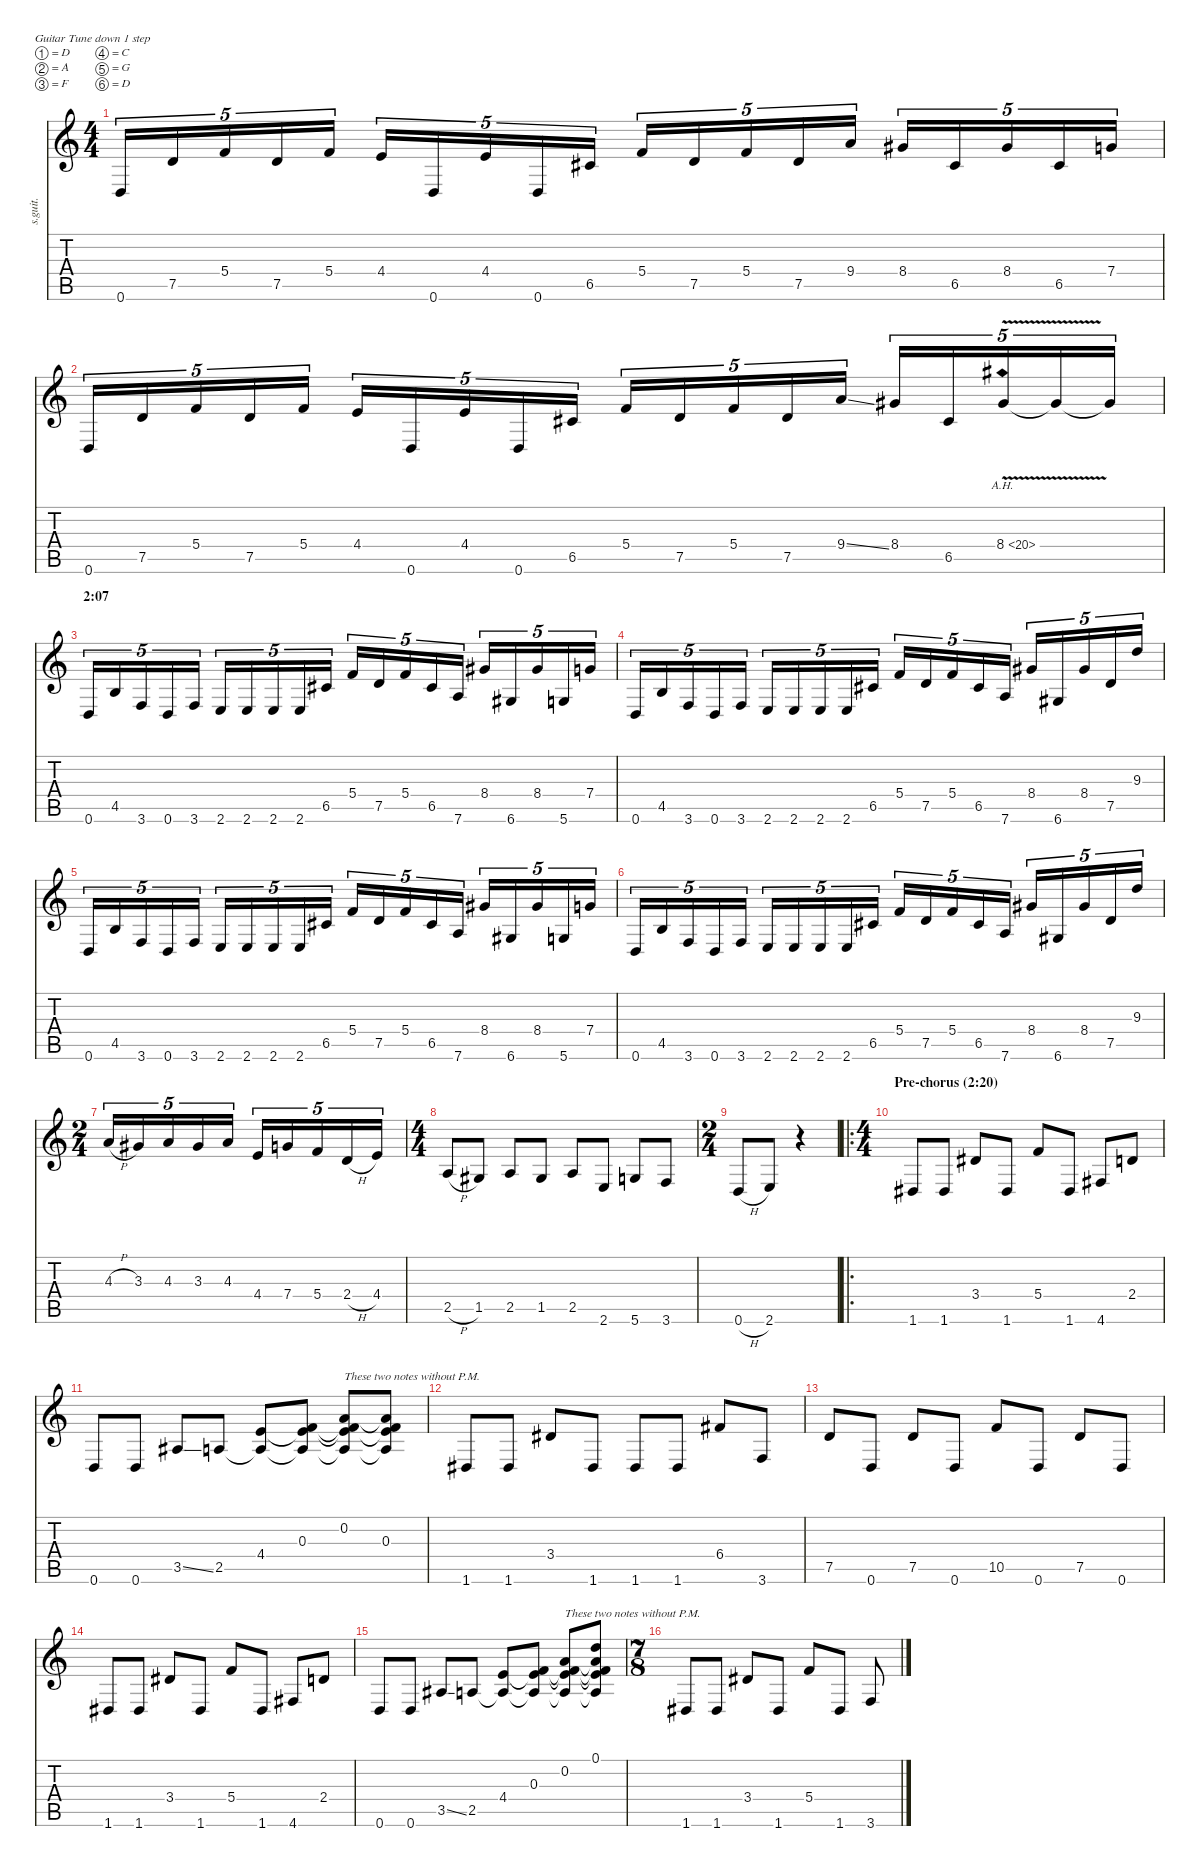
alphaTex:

\defaultSystemsLayout 4
\hideDynamics
\bracketExtendMode nobrackets
\track ("Guitar I" "s.guit.") {instrument distortionguitar}
\staff {score tabs}
\tuning (D4 A3 F3 C3 G2 D2)
\ts (4 4)
\tempo (96 hide)
\clef g2
\ks c
0.6.16{tu (5 4) lyrics (0 "") lyrics (1 "") lyrics (2 "") lyrics (3 "") lyrics (4 "") dy f} 7.5.16{tu (5 4) lyrics (0 "") lyrics (1 "") lyrics (2 "") lyrics (3 "") lyrics (4 "")} 5.4.16{tu (5 4) lyrics (0 "") lyrics (1 "") lyrics (2 "") lyrics (3 "") lyrics (4 "")} 7.5.16{tu (5 4) lyrics (0 "") lyrics (1 "") lyrics (2 "") lyrics (3 "") lyrics (4 "")} 5.4.16{tu (5 4) lyrics (0 "") lyrics (1 "") lyrics (2 "") lyrics (3 "") lyrics (4 "")} 4.4.16{tu (5 4) lyrics (0 "") lyrics (1 "") lyrics (2 "") lyrics (3 "") lyrics (4 "")} 0.6.16{tu (5 4) lyrics (0 "") lyrics (1 "") lyrics (2 "") lyrics (3 "") lyrics (4 "")} 4.4.16{tu (5 4) lyrics (0 "") lyrics (1 "") lyrics (2 "") lyrics (3 "") lyrics (4 "")} 0.6.16{tu (5 4) lyrics (0 "") lyrics (1 "") lyrics (2 "") lyrics (3 "") lyrics (4 "")} 6.5{acc #}.16{tu (5 4) lyrics (0 "") lyrics (1 "") lyrics (2 "") lyrics (3 "") lyrics (4 "")} 5.4.16{tu (5 4) lyrics (0 "") lyrics (1 "") lyrics (2 "") lyrics (3 "") lyrics (4 "")} 7.5.16{tu (5 4) lyrics (0 "") lyrics (1 "") lyrics (2 "") lyrics (3 "") lyrics (4 "")} 5.4.16{tu (5 4) lyrics (0 "") lyrics (1 "") lyrics (2 "") lyrics (3 "") lyrics (4 "")} 7.5.16{tu (5 4) lyrics (0 "") lyrics (1 "") lyrics (2 "") lyrics (3 "") lyrics (4 "")} 9.4.16{tu (5 4) lyrics (0 "") lyrics (1 "") lyrics (2 "") lyrics (3 "") lyrics (4 "")} 8.4{acc #}.16{tu (5 4) lyrics (0 "") lyrics (1 "") lyrics (2 "") lyrics (3 "") lyrics (4 "")} 6.5{acc #}.16{tu (5 4) lyrics (0 "") lyrics (1 "") lyrics (2 "") lyrics (3 "") lyrics (4 "")} 8.4{acc #}.16{tu (5 4) lyrics (0 "") lyrics (1 "") lyrics (2 "") lyrics (3 "") lyrics (4 "")} 6.5{acc #}.16{tu (5 4) lyrics (0 "") lyrics (1 "") lyrics (2 "") lyrics (3 "") lyrics (4 "")} 7.4.16{tu (5 4) lyrics (0 "") lyrics (1 "") lyrics (2 "") lyrics (3 "") lyrics (4 "")} |
0.6.16{tu (5 4) lyrics (0 "") lyrics (1 "") lyrics (2 "") lyrics (3 "") lyrics (4 "")} 7.5.16{tu (5 4) lyrics (0 "") lyrics (1 "") lyrics (2 "") lyrics (3 "") lyrics (4 "")} 5.4.16{tu (5 4) lyrics (0 "") lyrics (1 "") lyrics (2 "") lyrics (3 "") lyrics (4 "")} 7.5.16{tu (5 4) lyrics (0 "") lyrics (1 "") lyrics (2 "") lyrics (3 "") lyrics (4 "")} 5.4.16{tu (5 4) lyrics (0 "") lyrics (1 "") lyrics (2 "") lyrics (3 "") lyrics (4 "")} 4.4.16{tu (5 4) lyrics (0 "") lyrics (1 "") lyrics (2 "") lyrics (3 "") lyrics (4 "")} 0.6.16{tu (5 4) lyrics (0 "") lyrics (1 "") lyrics (2 "") lyrics (3 "") lyrics (4 "")} 4.4.16{tu (5 4) lyrics (0 "") lyrics (1 "") lyrics (2 "") lyrics (3 "") lyrics (4 "")} 0.6.16{tu (5 4) lyrics (0 "") lyrics (1 "") lyrics (2 "") lyrics (3 "") lyrics (4 "")} 6.5{acc #}.16{tu (5 4) lyrics (0 "") lyrics (1 "") lyrics (2 "") lyrics (3 "") lyrics (4 "")} 5.4.16{tu (5 4) lyrics (0 "") lyrics (1 "") lyrics (2 "") lyrics (3 "") lyrics (4 "")} 7.5.16{tu (5 4) lyrics (0 "") lyrics (1 "") lyrics (2 "") lyrics (3 "") lyrics (4 "")} 5.4.16{tu (5 4) lyrics (0 "") lyrics (1 "") lyrics (2 "") lyrics (3 "") lyrics (4 "")} 7.5.16{tu (5 4) lyrics (0 "") lyrics (1 "") lyrics (2 "") lyrics (3 "") lyrics (4 "")} 9.4{ss}.16{tu (5 4) lyrics (0 "") lyrics (1 "") lyrics (2 "") lyrics (3 "") lyrics (4 "")} 8.4{acc #}.16{tu (5 4) lyrics (0 "") lyrics (1 "") lyrics (2 "") lyrics (3 "") lyrics (4 "")} 6.5{acc #}.16{tu (5 4) lyrics (0 "") lyrics (1 "") lyrics (2 "") lyrics (3 "") lyrics (4 "")} 8.4{ah 12 v acc #}.16{tu (5 4) lyrics (0 "") lyrics (1 "") lyrics (2 "") lyrics (3 "") lyrics (4 "")} 8.4{t acc #}.16{tu (5 4) lyrics (0 "") lyrics (1 "") lyrics (2 "") lyrics (3 "") lyrics (4 "")} 8.4{t acc #}.16{tu (5 4) lyrics (0 "") lyrics (1 "") lyrics (2 "") lyrics (3 "") lyrics (4 "")} |
\section ("" "2:07")
0.6.16{tu (5 4) lyrics (0 "") lyrics (1 "") lyrics (2 "") lyrics (3 "") lyrics (4 "")} 4.5.16{tu (5 4) lyrics (0 "") lyrics (1 "") lyrics (2 "") lyrics (3 "") lyrics (4 "")} 3.6.16{tu (5 4) lyrics (0 "") lyrics (1 "") lyrics (2 "") lyrics (3 "") lyrics (4 "")} 0.6.16{tu (5 4) lyrics (0 "") lyrics (1 "") lyrics (2 "") lyrics (3 "") lyrics (4 "")} 3.6.16{tu (5 4) lyrics (0 "") lyrics (1 "") lyrics (2 "") lyrics (3 "") lyrics (4 "")} 2.6.16{tu (5 4) lyrics (0 "") lyrics (1 "") lyrics (2 "") lyrics (3 "") lyrics (4 "")} 2.6.16{tu (5 4) lyrics (0 "") lyrics (1 "") lyrics (2 "") lyrics (3 "") lyrics (4 "")} 2.6.16{tu (5 4) lyrics (0 "") lyrics (1 "") lyrics (2 "") lyrics (3 "") lyrics (4 "")} 2.6.16{tu (5 4) lyrics (0 "") lyrics (1 "") lyrics (2 "") lyrics (3 "") lyrics (4 "")} 6.5{acc #}.16{tu (5 4) lyrics (0 "") lyrics (1 "") lyrics (2 "") lyrics (3 "") lyrics (4 "")} 5.4.16{tu (5 4) lyrics (0 "") lyrics (1 "") lyrics (2 "") lyrics (3 "") lyrics (4 "")} 7.5.16{tu (5 4) lyrics (0 "") lyrics (1 "") lyrics (2 "") lyrics (3 "") lyrics (4 "")} 5.4.16{tu (5 4) lyrics (0 "") lyrics (1 "") lyrics (2 "") lyrics (3 "") lyrics (4 "")} 6.5{acc #}.16{tu (5 4) lyrics (0 "") lyrics (1 "") lyrics (2 "") lyrics (3 "") lyrics (4 "")} 7.6.16{tu (5 4) lyrics (0 "") lyrics (1 "") lyrics (2 "") lyrics (3 "") lyrics (4 "")} 8.4{acc #}.16{tu (5 4) lyrics (0 "") lyrics (1 "") lyrics (2 "") lyrics (3 "") lyrics (4 "")} 6.6{acc #}.16{tu (5 4) lyrics (0 "") lyrics (1 "") lyrics (2 "") lyrics (3 "") lyrics (4 "")} 8.4{acc #}.16{tu (5 4) lyrics (0 "") lyrics (1 "") lyrics (2 "") lyrics (3 "") lyrics (4 "")} 5.6.16{tu (5 4) lyrics (0 "") lyrics (1 "") lyrics (2 "") lyrics (3 "") lyrics (4 "")} 7.4.16{tu (5 4) lyrics (0 "") lyrics (1 "") lyrics (2 "") lyrics (3 "") lyrics (4 "")} |
0.6.16{tu (5 4) lyrics (0 "") lyrics (1 "") lyrics (2 "") lyrics (3 "") lyrics (4 "")} 4.5.16{tu (5 4) lyrics (0 "") lyrics (1 "") lyrics (2 "") lyrics (3 "") lyrics (4 "")} 3.6.16{tu (5 4) lyrics (0 "") lyrics (1 "") lyrics (2 "") lyrics (3 "") lyrics (4 "")} 0.6.16{tu (5 4) lyrics (0 "") lyrics (1 "") lyrics (2 "") lyrics (3 "") lyrics (4 "")} 3.6.16{tu (5 4) lyrics (0 "") lyrics (1 "") lyrics (2 "") lyrics (3 "") lyrics (4 "")} 2.6.16{tu (5 4) lyrics (0 "") lyrics (1 "") lyrics (2 "") lyrics (3 "") lyrics (4 "")} 2.6.16{tu (5 4) lyrics (0 "") lyrics (1 "") lyrics (2 "") lyrics (3 "") lyrics (4 "")} 2.6.16{tu (5 4) lyrics (0 "") lyrics (1 "") lyrics (2 "") lyrics (3 "") lyrics (4 "")} 2.6.16{tu (5 4) lyrics (0 "") lyrics (1 "") lyrics (2 "") lyrics (3 "") lyrics (4 "")} 6.5{acc #}.16{tu (5 4) lyrics (0 "") lyrics (1 "") lyrics (2 "") lyrics (3 "") lyrics (4 "")} 5.4.16{tu (5 4) lyrics (0 "") lyrics (1 "") lyrics (2 "") lyrics (3 "") lyrics (4 "")} 7.5.16{tu (5 4) lyrics (0 "") lyrics (1 "") lyrics (2 "") lyrics (3 "") lyrics (4 "")} 5.4.16{tu (5 4) lyrics (0 "") lyrics (1 "") lyrics (2 "") lyrics (3 "") lyrics (4 "")} 6.5{acc #}.16{tu (5 4) lyrics (0 "") lyrics (1 "") lyrics (2 "") lyrics (3 "") lyrics (4 "")} 7.6.16{tu (5 4) lyrics (0 "") lyrics (1 "") lyrics (2 "") lyrics (3 "") lyrics (4 "")} 8.4{acc #}.16{tu (5 4) lyrics (0 "") lyrics (1 "") lyrics (2 "") lyrics (3 "") lyrics (4 "")} 6.6{acc #}.16{tu (5 4) lyrics (0 "") lyrics (1 "") lyrics (2 "") lyrics (3 "") lyrics (4 "")} 8.4{acc #}.16{tu (5 4) lyrics (0 "") lyrics (1 "") lyrics (2 "") lyrics (3 "") lyrics (4 "")} 7.5.16{tu (5 4) lyrics (0 "") lyrics (1 "") lyrics (2 "") lyrics (3 "") lyrics (4 "")} 9.3.16{tu (5 4) lyrics (0 "") lyrics (1 "") lyrics (2 "") lyrics (3 "") lyrics (4 "")} |
0.6.16{tu (5 4) lyrics (0 "") lyrics (1 "") lyrics (2 "") lyrics (3 "") lyrics (4 "")} 4.5.16{tu (5 4) lyrics (0 "") lyrics (1 "") lyrics (2 "") lyrics (3 "") lyrics (4 "")} 3.6.16{tu (5 4) lyrics (0 "") lyrics (1 "") lyrics (2 "") lyrics (3 "") lyrics (4 "")} 0.6.16{tu (5 4) lyrics (0 "") lyrics (1 "") lyrics (2 "") lyrics (3 "") lyrics (4 "")} 3.6.16{tu (5 4) lyrics (0 "") lyrics (1 "") lyrics (2 "") lyrics (3 "") lyrics (4 "")} 2.6.16{tu (5 4) lyrics (0 "") lyrics (1 "") lyrics (2 "") lyrics (3 "") lyrics (4 "")} 2.6.16{tu (5 4) lyrics (0 "") lyrics (1 "") lyrics (2 "") lyrics (3 "") lyrics (4 "")} 2.6.16{tu (5 4) lyrics (0 "") lyrics (1 "") lyrics (2 "") lyrics (3 "") lyrics (4 "")} 2.6.16{tu (5 4) lyrics (0 "") lyrics (1 "") lyrics (2 "") lyrics (3 "") lyrics (4 "")} 6.5{acc #}.16{tu (5 4) lyrics (0 "") lyrics (1 "") lyrics (2 "") lyrics (3 "") lyrics (4 "")} 5.4.16{tu (5 4) lyrics (0 "") lyrics (1 "") lyrics (2 "") lyrics (3 "") lyrics (4 "")} 7.5.16{tu (5 4) lyrics (0 "") lyrics (1 "") lyrics (2 "") lyrics (3 "") lyrics (4 "")} 5.4.16{tu (5 4) lyrics (0 "") lyrics (1 "") lyrics (2 "") lyrics (3 "") lyrics (4 "")} 6.5{acc #}.16{tu (5 4) lyrics (0 "") lyrics (1 "") lyrics (2 "") lyrics (3 "") lyrics (4 "")} 7.6.16{tu (5 4) lyrics (0 "") lyrics (1 "") lyrics (2 "") lyrics (3 "") lyrics (4 "")} 8.4{acc #}.16{tu (5 4) lyrics (0 "") lyrics (1 "") lyrics (2 "") lyrics (3 "") lyrics (4 "")} 6.6{acc #}.16{tu (5 4) lyrics (0 "") lyrics (1 "") lyrics (2 "") lyrics (3 "") lyrics (4 "")} 8.4{acc #}.16{tu (5 4) lyrics (0 "") lyrics (1 "") lyrics (2 "") lyrics (3 "") lyrics (4 "")} 5.6.16{tu (5 4) lyrics (0 "") lyrics (1 "") lyrics (2 "") lyrics (3 "") lyrics (4 "")} 7.4.16{tu (5 4) lyrics (0 "") lyrics (1 "") lyrics (2 "") lyrics (3 "") lyrics (4 "")} |
0.6.16{tu (5 4) lyrics (0 "") lyrics (1 "") lyrics (2 "") lyrics (3 "") lyrics (4 "")} 4.5.16{tu (5 4) lyrics (0 "") lyrics (1 "") lyrics (2 "") lyrics (3 "") lyrics (4 "")} 3.6.16{tu (5 4) lyrics (0 "") lyrics (1 "") lyrics (2 "") lyrics (3 "") lyrics (4 "")} 0.6.16{tu (5 4) lyrics (0 "") lyrics (1 "") lyrics (2 "") lyrics (3 "") lyrics (4 "")} 3.6.16{tu (5 4) lyrics (0 "") lyrics (1 "") lyrics (2 "") lyrics (3 "") lyrics (4 "")} 2.6.16{tu (5 4) lyrics (0 "") lyrics (1 "") lyrics (2 "") lyrics (3 "") lyrics (4 "")} 2.6.16{tu (5 4) lyrics (0 "") lyrics (1 "") lyrics (2 "") lyrics (3 "") lyrics (4 "")} 2.6.16{tu (5 4) lyrics (0 "") lyrics (1 "") lyrics (2 "") lyrics (3 "") lyrics (4 "")} 2.6.16{tu (5 4) lyrics (0 "") lyrics (1 "") lyrics (2 "") lyrics (3 "") lyrics (4 "")} 6.5{acc #}.16{tu (5 4) lyrics (0 "") lyrics (1 "") lyrics (2 "") lyrics (3 "") lyrics (4 "")} 5.4.16{tu (5 4) lyrics (0 "") lyrics (1 "") lyrics (2 "") lyrics (3 "") lyrics (4 "")} 7.5.16{tu (5 4) lyrics (0 "") lyrics (1 "") lyrics (2 "") lyrics (3 "") lyrics (4 "")} 5.4.16{tu (5 4) lyrics (0 "") lyrics (1 "") lyrics (2 "") lyrics (3 "") lyrics (4 "")} 6.5{acc #}.16{tu (5 4) lyrics (0 "") lyrics (1 "") lyrics (2 "") lyrics (3 "") lyrics (4 "")} 7.6.16{tu (5 4) lyrics (0 "") lyrics (1 "") lyrics (2 "") lyrics (3 "") lyrics (4 "")} 8.4{acc #}.16{tu (5 4) lyrics (0 "") lyrics (1 "") lyrics (2 "") lyrics (3 "") lyrics (4 "")} 6.6{acc #}.16{tu (5 4) lyrics (0 "") lyrics (1 "") lyrics (2 "") lyrics (3 "") lyrics (4 "")} 8.4{acc #}.16{tu (5 4) lyrics (0 "") lyrics (1 "") lyrics (2 "") lyrics (3 "") lyrics (4 "")} 7.5.16{tu (5 4) lyrics (0 "") lyrics (1 "") lyrics (2 "") lyrics (3 "") lyrics (4 "")} 9.3.16{tu (5 4) lyrics (0 "") lyrics (1 "") lyrics (2 "") lyrics (3 "") lyrics (4 "")} |
\ts (2 4)
\beaming (8 2 2 2 2)
4.3{h}.16{tu (5 4) lyrics (0 "") lyrics (1 "") lyrics (2 "") lyrics (3 "") lyrics (4 "")} 3.3{acc #}.16{tu (5 4) lyrics (0 "") lyrics (1 "") lyrics (2 "") lyrics (3 "") lyrics (4 "")} 4.3.16{tu (5 4) lyrics (0 "") lyrics (1 "") lyrics (2 "") lyrics (3 "") lyrics (4 "")} 3.3{acc #}.16{tu (5 4) lyrics (0 "") lyrics (1 "") lyrics (2 "") lyrics (3 "") lyrics (4 "")} 4.3.16{tu (5 4) lyrics (0 "") lyrics (1 "") lyrics (2 "") lyrics (3 "") lyrics (4 "")} 4.4.16{tu (5 4) lyrics (0 "") lyrics (1 "") lyrics (2 "") lyrics (3 "") lyrics (4 "")} 7.4.16{tu (5 4) lyrics (0 "") lyrics (1 "") lyrics (2 "") lyrics (3 "") lyrics (4 "")} 5.4.16{tu (5 4) lyrics (0 "") lyrics (1 "") lyrics (2 "") lyrics (3 "") lyrics (4 "")} 2.4{h}.16{tu (5 4) lyrics (0 "") lyrics (1 "") lyrics (2 "") lyrics (3 "") lyrics (4 "")} 4.4.16{tu (5 4) lyrics (0 "") lyrics (1 "") lyrics (2 "") lyrics (3 "") lyrics (4 "")} |
\ts (4 4)
\beaming (8 2 2 2 2)
\tempo (240 hide)
2.5{h}.8{lyrics (0 "") lyrics (1 "") lyrics (2 "") lyrics (3 "") lyrics (4 "")} 1.5{acc #}.8{lyrics (0 "") lyrics (1 "") lyrics (2 "") lyrics (3 "") lyrics (4 "")} 2.5.8{lyrics (0 "") lyrics (1 "") lyrics (2 "") lyrics (3 "") lyrics (4 "")} 1.5{acc #}.8{lyrics (0 "") lyrics (1 "") lyrics (2 "") lyrics (3 "") lyrics (4 "")} 2.5.8{lyrics (0 "") lyrics (1 "") lyrics (2 "") lyrics (3 "") lyrics (4 "")} 2.6.8{lyrics (0 "") lyrics (1 "") lyrics (2 "") lyrics (3 "") lyrics (4 "")} 5.6.8{lyrics (0 "") lyrics (1 "") lyrics (2 "") lyrics (3 "") lyrics (4 "")} 3.6.8{lyrics (0 "") lyrics (1 "") lyrics (2 "") lyrics (3 "") lyrics (4 "")} |
\ts (2 4)
\beaming (8 2 2 2 2)
0.6{h}.8{lyrics (0 "") lyrics (1 "") lyrics (2 "") lyrics (3 "") lyrics (4 "")} 2.6.8{lyrics (0 "") lyrics (1 "") lyrics (2 "") lyrics (3 "") lyrics (4 "")} r.4 |
\ro
\ts (4 4)
\beaming (8 2 2 2 2)
\section ("" "Pre-chorus (2:20)")
1.6{acc #}.8{lyrics (0 "") lyrics (1 "") lyrics (2 "") lyrics (3 "") lyrics (4 "")} 1.6{acc #}.8{lyrics (0 "") lyrics (1 "") lyrics (2 "") lyrics (3 "") lyrics (4 "")} 3.4{acc #}.8{lyrics (0 "") lyrics (1 "") lyrics (2 "") lyrics (3 "") lyrics (4 "")} 1.6{acc #}.8{lyrics (0 "") lyrics (1 "") lyrics (2 "") lyrics (3 "") lyrics (4 "")} 5.4.8{lyrics (0 "") lyrics (1 "") lyrics (2 "") lyrics (3 "") lyrics (4 "")} 1.6{acc #}.8{lyrics (0 "") lyrics (1 "") lyrics (2 "") lyrics (3 "") lyrics (4 "")} 4.6{acc #}.8{lyrics (0 "") lyrics (1 "") lyrics (2 "") lyrics (3 "") lyrics (4 "")} 2.4.8{lyrics (0 "") lyrics (1 "") lyrics (2 "") lyrics (3 "") lyrics (4 "")} |
0.6.8{lyrics (0 "") lyrics (1 "") lyrics (2 "") lyrics (3 "") lyrics (4 "")} 0.6.8{lyrics (0 "") lyrics (1 "") lyrics (2 "") lyrics (3 "") lyrics (4 "")} 3.5{ss acc #}.8{lyrics (0 "") lyrics (1 "") lyrics (2 "") lyrics (3 "") lyrics (4 "")} 2.5.8{lyrics (0 "") lyrics (1 "") lyrics (2 "") lyrics (3 "") lyrics (4 "")} (4.4 2.5{t}).8{lyrics (0 "") lyrics (1 "") lyrics (2 "") lyrics (3 "") lyrics (4 "")} (0.3 4.4{t} 2.5{t}).8{lyrics (0 "") lyrics (1 "") lyrics (2 "") lyrics (3 "") lyrics (4 "")} (0.2 0.3{t} 4.4{t} 2.5{t}).8{txt "These two notes without P.M." lyrics (0 "") lyrics (1 "") lyrics (2 "") lyrics (3 "") lyrics (4 "")} (0.2{t} 0.3 4.4{t} 2.5{t}).8{lyrics (0 "") lyrics (1 "") lyrics (2 "") lyrics (3 "") lyrics (4 "")} |
1.6{acc #}.8{lyrics (0 "") lyrics (1 "") lyrics (2 "") lyrics (3 "") lyrics (4 "")} 1.6{acc #}.8{lyrics (0 "") lyrics (1 "") lyrics (2 "") lyrics (3 "") lyrics (4 "")} 3.4{acc #}.8{lyrics (0 "") lyrics (1 "") lyrics (2 "") lyrics (3 "") lyrics (4 "")} 1.6{acc #}.8{lyrics (0 "") lyrics (1 "") lyrics (2 "") lyrics (3 "") lyrics (4 "")} 1.6{acc #}.8{lyrics (0 "") lyrics (1 "") lyrics (2 "") lyrics (3 "") lyrics (4 "")} 1.6{acc #}.8{lyrics (0 "") lyrics (1 "") lyrics (2 "") lyrics (3 "") lyrics (4 "")} 6.4{acc #}.8{lyrics (0 "") lyrics (1 "") lyrics (2 "") lyrics (3 "") lyrics (4 "")} 3.6.8{lyrics (0 "") lyrics (1 "") lyrics (2 "") lyrics (3 "") lyrics (4 "")} |
7.5.8{lyrics (0 "") lyrics (1 "") lyrics (2 "") lyrics (3 "") lyrics (4 "")} 0.6.8{lyrics (0 "") lyrics (1 "") lyrics (2 "") lyrics (3 "") lyrics (4 "")} 7.5.8{lyrics (0 "") lyrics (1 "") lyrics (2 "") lyrics (3 "") lyrics (4 "")} 0.6.8{lyrics (0 "") lyrics (1 "") lyrics (2 "") lyrics (3 "") lyrics (4 "")} 10.5.8{lyrics (0 "") lyrics (1 "") lyrics (2 "") lyrics (3 "") lyrics (4 "")} 0.6.8{lyrics (0 "") lyrics (1 "") lyrics (2 "") lyrics (3 "") lyrics (4 "")} 7.5.8{lyrics (0 "") lyrics (1 "") lyrics (2 "") lyrics (3 "") lyrics (4 "")} 0.6.8{lyrics (0 "") lyrics (1 "") lyrics (2 "") lyrics (3 "") lyrics (4 "")} |
1.6{acc #}.8{lyrics (0 "") lyrics (1 "") lyrics (2 "") lyrics (3 "") lyrics (4 "")} 1.6{acc #}.8{lyrics (0 "") lyrics (1 "") lyrics (2 "") lyrics (3 "") lyrics (4 "")} 3.4{acc #}.8{lyrics (0 "") lyrics (1 "") lyrics (2 "") lyrics (3 "") lyrics (4 "")} 1.6{acc #}.8{lyrics (0 "") lyrics (1 "") lyrics (2 "") lyrics (3 "") lyrics (4 "")} 5.4.8{lyrics (0 "") lyrics (1 "") lyrics (2 "") lyrics (3 "") lyrics (4 "")} 1.6{acc #}.8{lyrics (0 "") lyrics (1 "") lyrics (2 "") lyrics (3 "") lyrics (4 "")} 4.6{acc #}.8{lyrics (0 "") lyrics (1 "") lyrics (2 "") lyrics (3 "") lyrics (4 "")} 2.4.8{lyrics (0 "") lyrics (1 "") lyrics (2 "") lyrics (3 "") lyrics (4 "")} |
0.6.8{lyrics (0 "") lyrics (1 "") lyrics (2 "") lyrics (3 "") lyrics (4 "")} 0.6.8{lyrics (0 "") lyrics (1 "") lyrics (2 "") lyrics (3 "") lyrics (4 "")} 3.5{ss acc #}.8{lyrics (0 "") lyrics (1 "") lyrics (2 "") lyrics (3 "") lyrics (4 "")} 2.5.8{lyrics (0 "") lyrics (1 "") lyrics (2 "") lyrics (3 "") lyrics (4 "")} (4.4 2.5{t}).8{lyrics (0 "") lyrics (1 "") lyrics (2 "") lyrics (3 "") lyrics (4 "")} (0.3 4.4{t} 2.5{t}).8{lyrics (0 "") lyrics (1 "") lyrics (2 "") lyrics (3 "") lyrics (4 "")} (0.2 0.3{t} 4.4{t} 2.5{t}).8{txt "These two notes without P.M." lyrics (0 "") lyrics (1 "") lyrics (2 "") lyrics (3 "") lyrics (4 "")} (0.1 0.2{t} 0.3{t} 4.4{t} 2.5{t}).8{lyrics (0 "") lyrics (1 "") lyrics (2 "") lyrics (3 "") lyrics (4 "")} |
\ts (7 8)
\beaming (8 2 2 2 2)
1.6{acc #}.8{lyrics (0 "") lyrics (1 "") lyrics (2 "") lyrics (3 "") lyrics (4 "")} 1.6{acc #}.8{lyrics (0 "") lyrics (1 "") lyrics (2 "") lyrics (3 "") lyrics (4 "")} 3.4{acc #}.8{lyrics (0 "") lyrics (1 "") lyrics (2 "") lyrics (3 "") lyrics (4 "")} 1.6{acc #}.8{lyrics (0 "") lyrics (1 "") lyrics (2 "") lyrics (3 "") lyrics (4 "")} 5.4.8{lyrics (0 "") lyrics (1 "") lyrics (2 "") lyrics (3 "") lyrics (4 "")} 1.6{acc #}.8{lyrics (0 "") lyrics (1 "") lyrics (2 "") lyrics (3 "") lyrics (4 "")} 3.6.8{lyrics (0 "") lyrics (1 "") lyrics (2 "") lyrics (3 "") lyrics (4 "")}
